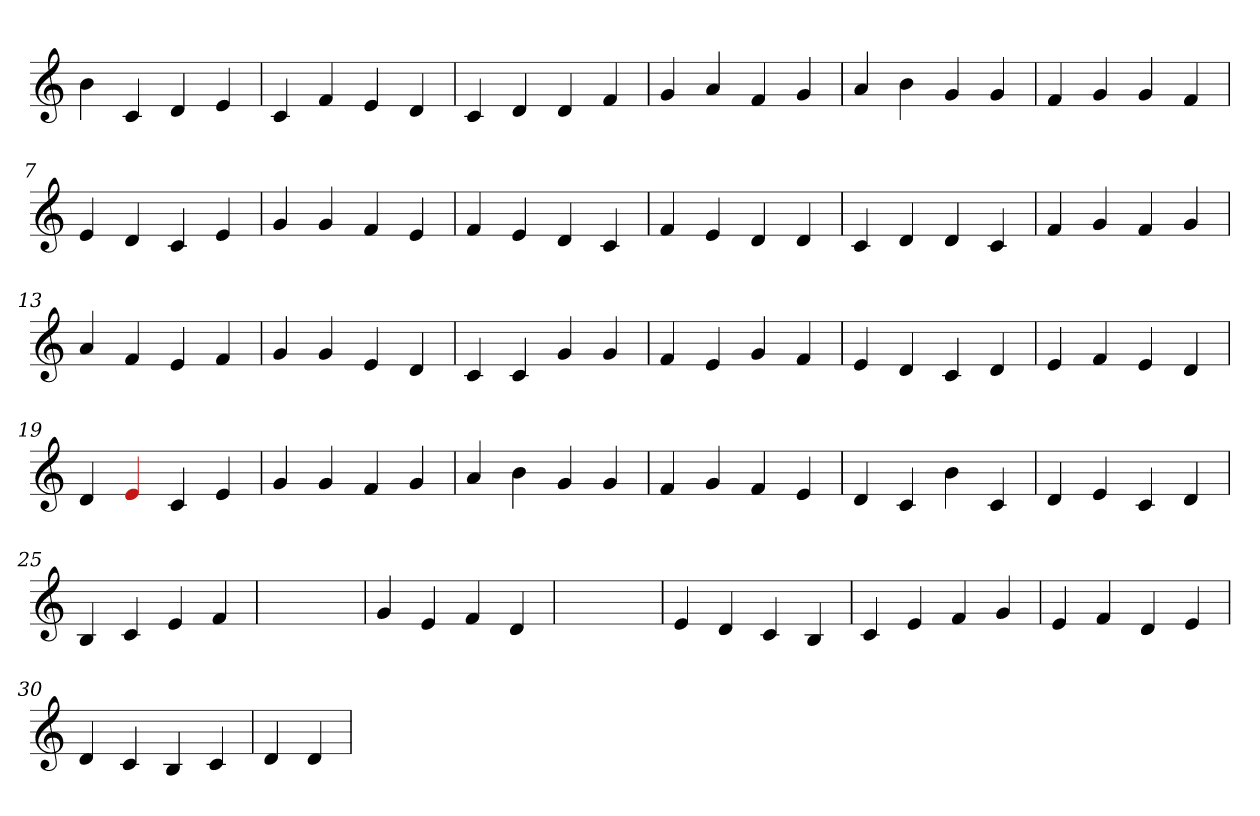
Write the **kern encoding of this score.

**kern
*part1
*staff1
*clefG2
=1
4b
4c
4d
4e
=2
4c
4f
4e
4d
=3
4c
4d
4d
4f
=4
4g
4a
4f
4g
=5
4a
4b
4g
4g
=6
4f
4g
4g
4f
=7
4e
4d
4c
4e
=8
4g
4g
4f
4e
=9
4f
4e
4d
4c
=10
4f
4e
4d
4d
=11
4c
4d
4d
4c
=12
4f
4g
4f
4g
=13
4a
4f
4e
4f
=14
4g
4g
4e
4d
=15
4c
4c
4g
4g
=16
4f
4e
4g
4f
=17
4e
4d
4c
4d
=18
4e
4f
4e
4d
=19
4d
4Re
4c
4e
=20
4g
4g
4f
4g
=21
4a
4b
4g
4g
=22
4f
4g
4f
4e
=23
4d
4c
4b
4c
=24
4d
4e
4c
4d
=25
4B
4c
4e
4f
=26
1ryy
=26
4g
4e
4f
4d
=27
1ryy
=27
4e
4d
4c
4B
=28
4c
4e
4f
4g
=29
4e
4f
4d
4e
=30
4d
4c
4B
4c
=31
4d
4d
=
*-
